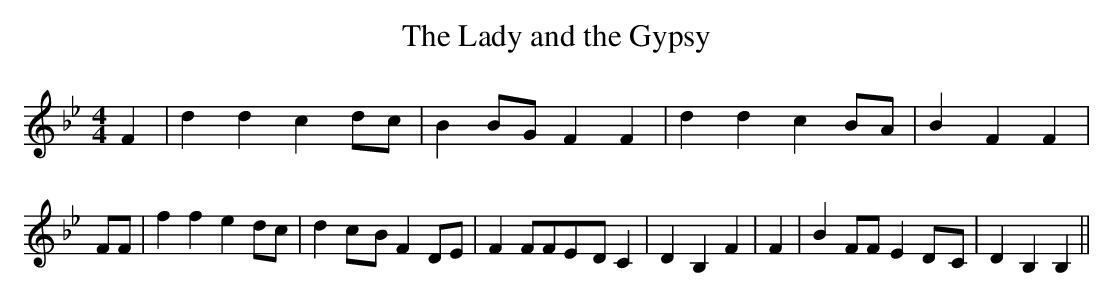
X:1
T:The Lady and the Gypsy
M:4/4
L:1/4
K:Bb
 F| d d c d/2c/2| B B/2G/2 F F| d d c B/2A/2| B F F| F/2F/2| f f e d/2c/2|\
 dc/2-B/2 F D/2E/2| F F/2F/2E/2-D/2 C| D B, F| F| B F/2F/2 ED/2-C/2|\
 D B, B,||
